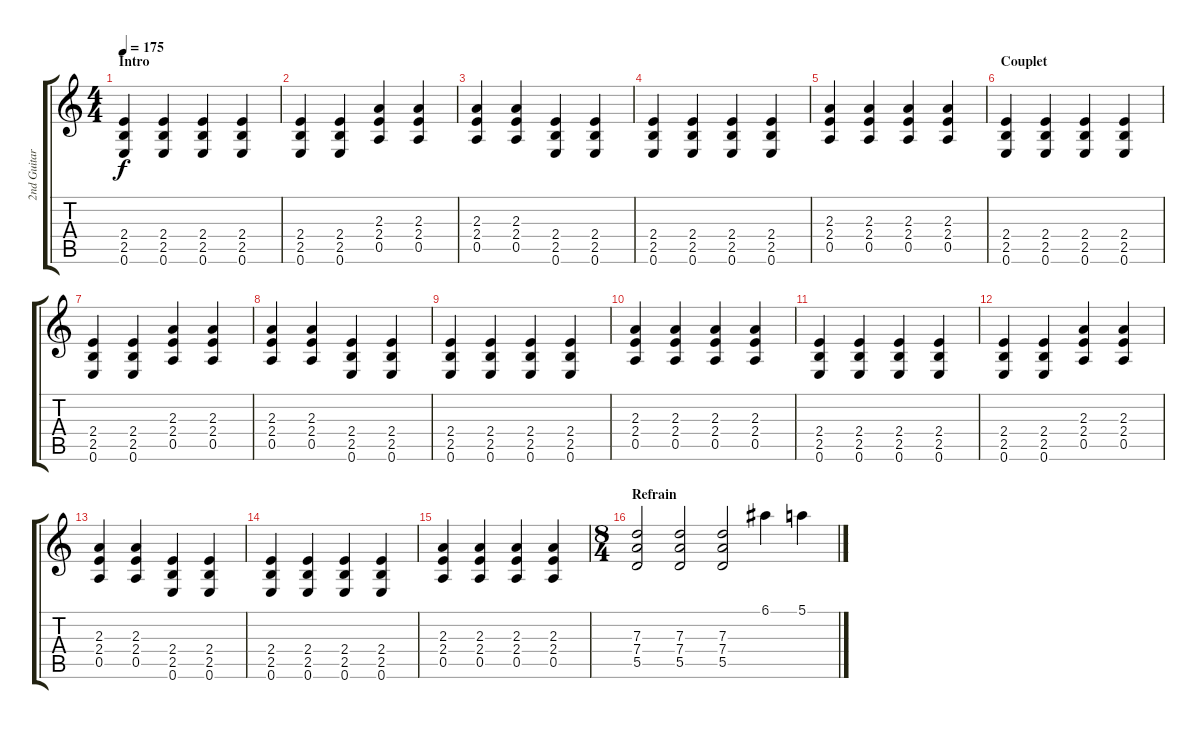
\track ("2nd Guitar" "2nd Guitar") {instrument acousticguitarsteel}
\staff {score tabs}
\tuning (E4 B3 G3 D3 A2 E2) {hide}
\ts (4 4)
\section ("" "Intro")
\tempo 175
\clef g2
\ks c
(2.4 2.5 0.6).4{dy f instrument acousticguitarsteel} (2.4 2.5 0.6).4 (2.4 2.5 0.6).4 (2.4 2.5 0.6).4 |
(2.4 2.5 0.6).4 (2.4 2.5 0.6).4 (2.3 2.4 0.5).4 (2.3 2.4 0.5).4 |
(2.3 2.4 0.5).4 (2.3 2.4 0.5).4 (2.4 2.5 0.6).4 (2.4 2.5 0.6).4 |
(2.4 2.5 0.6).4 (2.4 2.5 0.6).4 (2.4 2.5 0.6).4 (2.4 2.5 0.6).4 |
(2.3 2.4 0.5).4 (2.3 2.4 0.5).4 (2.3 2.4 0.5).4 (2.3 2.4 0.5).4 |
\section ("" "Couplet")
(2.4 2.5 0.6).4 (2.4 2.5 0.6).4 (2.4 2.5 0.6).4 (2.4 2.5 0.6).4 |
(2.4 2.5 0.6).4 (2.4 2.5 0.6).4 (2.3 2.4 0.5).4 (2.3 2.4 0.5).4 |
(2.3 2.4 0.5).4 (2.3 2.4 0.5).4 (2.4 2.5 0.6).4 (2.4 2.5 0.6).4 |
(2.4 2.5 0.6).4 (2.4 2.5 0.6).4 (2.4 2.5 0.6).4 (2.4 2.5 0.6).4 |
(2.3 2.4 0.5).4 (2.3 2.4 0.5).4 (2.3 2.4 0.5).4 (2.3 2.4 0.5).4 |
(2.4 2.5 0.6).4 (2.4 2.5 0.6).4 (2.4 2.5 0.6).4 (2.4 2.5 0.6).4 |
(2.4 2.5 0.6).4 (2.4 2.5 0.6).4 (2.3 2.4 0.5).4 (2.3 2.4 0.5).4 |
(2.3 2.4 0.5).4 (2.3 2.4 0.5).4 (2.4 2.5 0.6).4 (2.4 2.5 0.6).4 |
(2.4 2.5 0.6).4 (2.4 2.5 0.6).4 (2.4 2.5 0.6).4 (2.4 2.5 0.6).4 |
(2.3 2.4 0.5).4 (2.3 2.4 0.5).4 (2.3 2.4 0.5).4 (2.3 2.4 0.5).4 |
\ts (8 4)
\section ("" "Refrain")
(7.3 7.4 5.5).2{instrument distortionguitar} (7.3 7.4 5.5).2 (7.3 7.4 5.5).2 6.1.4 5.1.4
